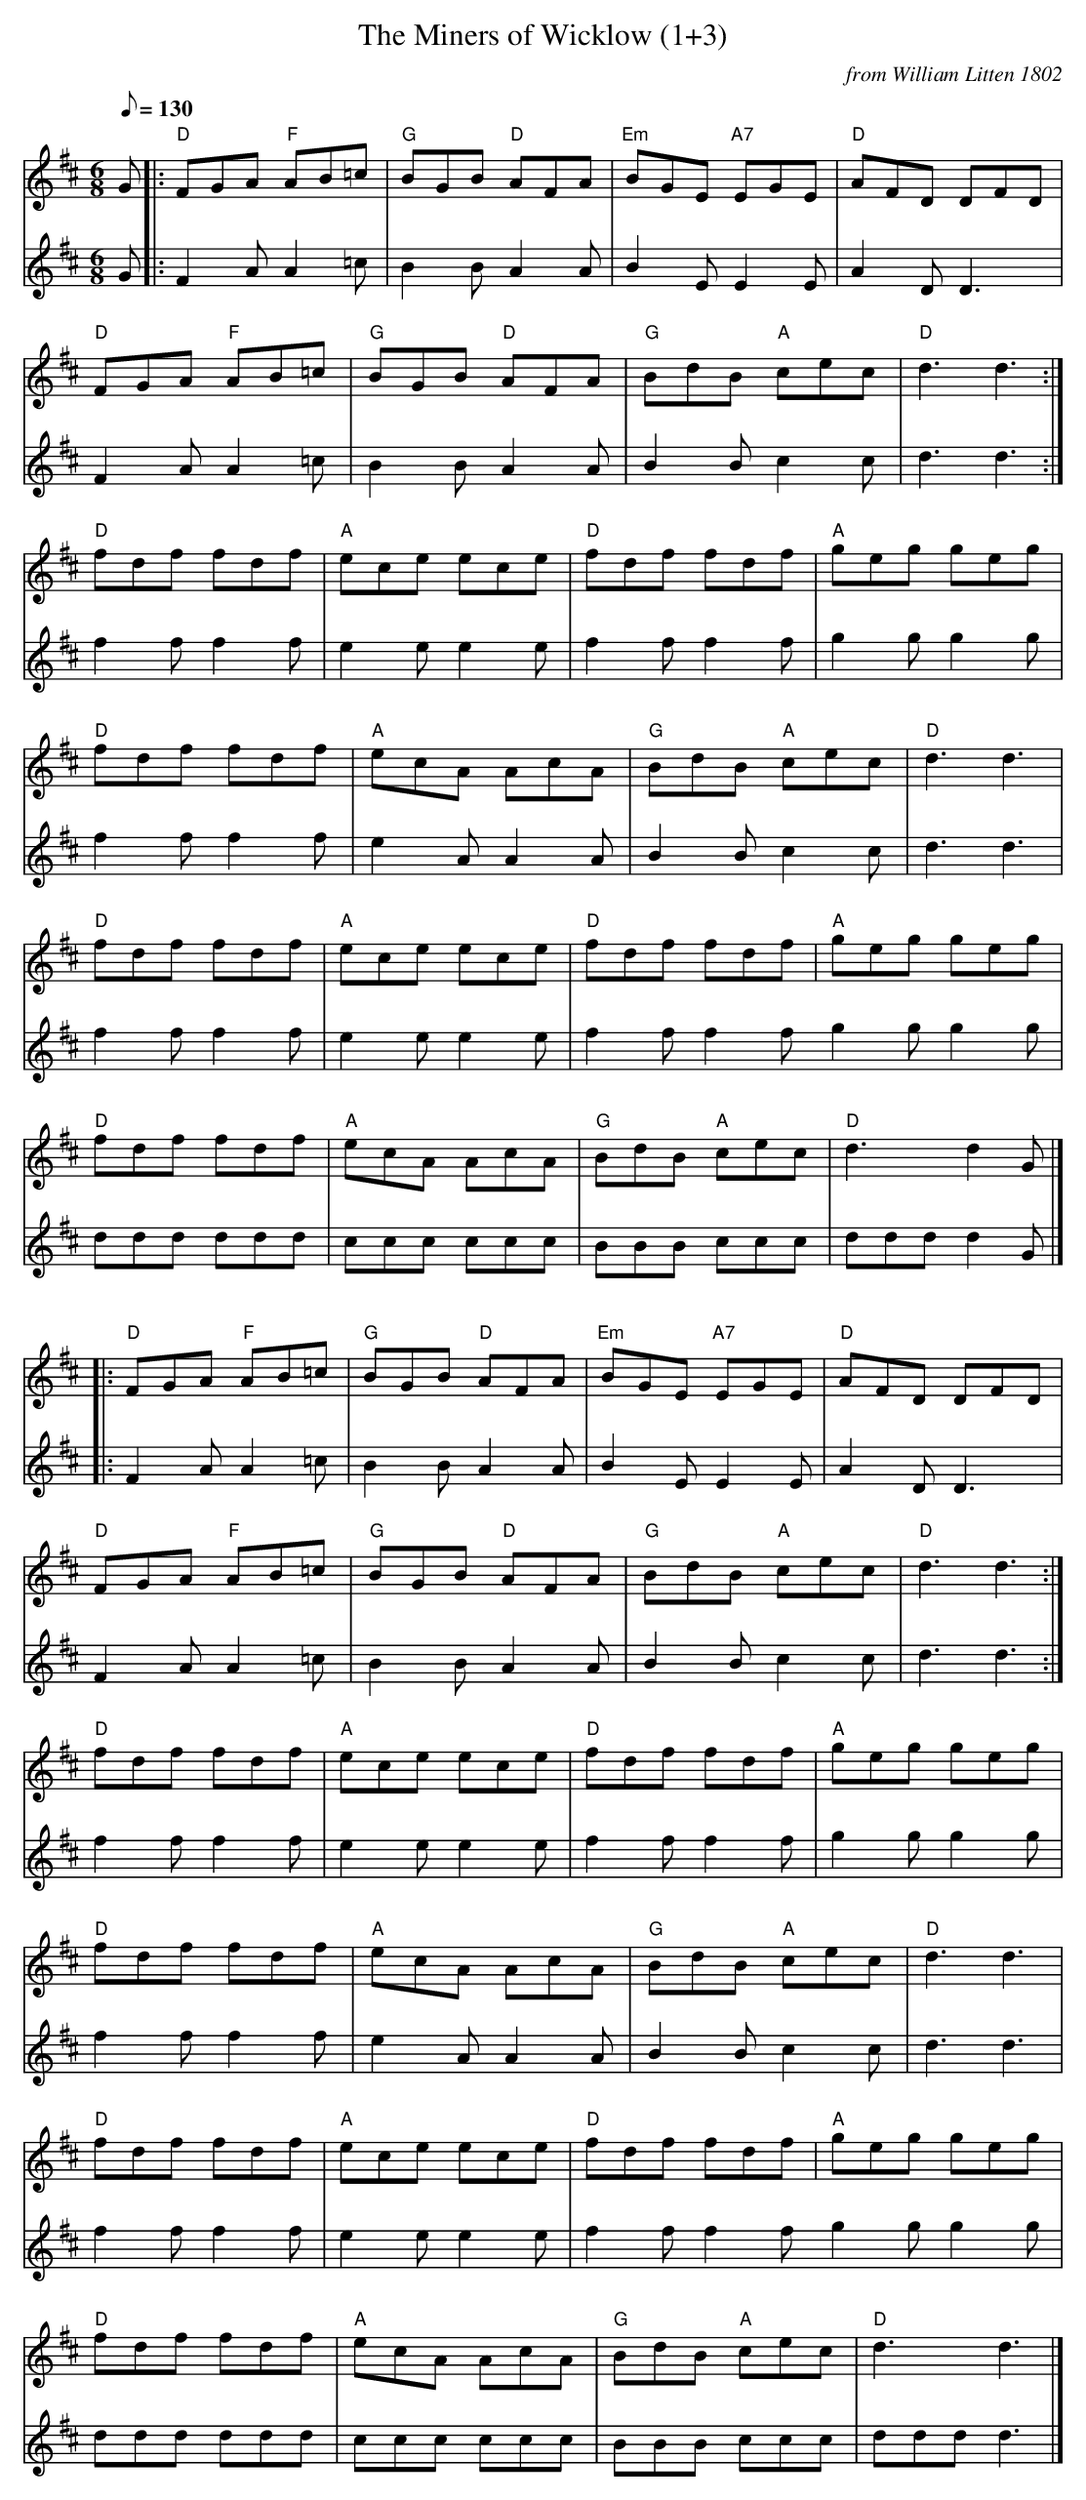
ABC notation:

X:1
T:Miners of Wicklow (1+3), The
C:from William Litten 1802
M:6/8
L:1/8
Q:130
K:D
V:1
G|:"D"FGA "F"AB=c|"G"BGB "D"AFA|"Em"BGE "A7"EGE|"D"AFD DFD|
"D"FGA "F"AB=c|"G"BGB "D"AFA|"G"BdB "A"cec|"D"d3 d3:|
"D"fdf fdf|"A"ece ece|"D"fdf fdf|"A" geg geg|
"D"fdf fdf|"A"ecA AcA|"G"BdB "A"cec|"D"d3 d3|
"D"fdf fdf|"A"ece ece|"D"fdf fdf|"A" geg geg|
"D"fdf fdf|"A"ecA AcA|"G"BdB "A"cec|"D"d3 d2G|]
|:"D"FGA "F"AB=c|"G"BGB "D"AFA|"Em"BGE "A7"EGE|"D"AFD DFD|
"D"FGA "F"AB=c|"G"BGB "D"AFA|"G"BdB "A"cec|"D"d3 d3:|
"D"fdf fdf|"A"ece ece|"D"fdf fdf|"A" geg geg|
"D"fdf fdf|"A"ecA AcA|"G"BdB "A"cec|"D"d3 d3|
"D"fdf fdf|"A"ece ece|"D"fdf fdf|"A" geg geg|
"D"fdf fdf|"A"ecA AcA|"G"BdB "A"cec|"D"d3 d3|]
V:2
G|:F2AA2=c|B2BA2A|B2E E2E|A2DD3|
F2A A2=c|B2BA2A|B2Bc2c|d3d3:|
f2ff2f|e2ee2e|f2ff2f|g2gg2g|
f2ff2f|e2AA2A|B2Bc2c|d3d3|
f2f f2f|e2ee2e|f2ff2fg2gg2g|
ddd ddd|ccc ccc|BBB ccc|ddd d2G|]
|:F2AA2=c|B2BA2A|B2E E2E|A2DD3|
F2A A2=c|B2BA2A|B2Bc2c|d3d3:|
f2ff2f|e2ee2e|f2ff2f|g2gg2g|
f2ff2f|e2AA2A|B2Bc2c|d3d3|
f2f f2f|e2ee2e|f2ff2fg2gg2g|
ddd ddd|ccc ccc|BBB ccc|ddd d3|]
